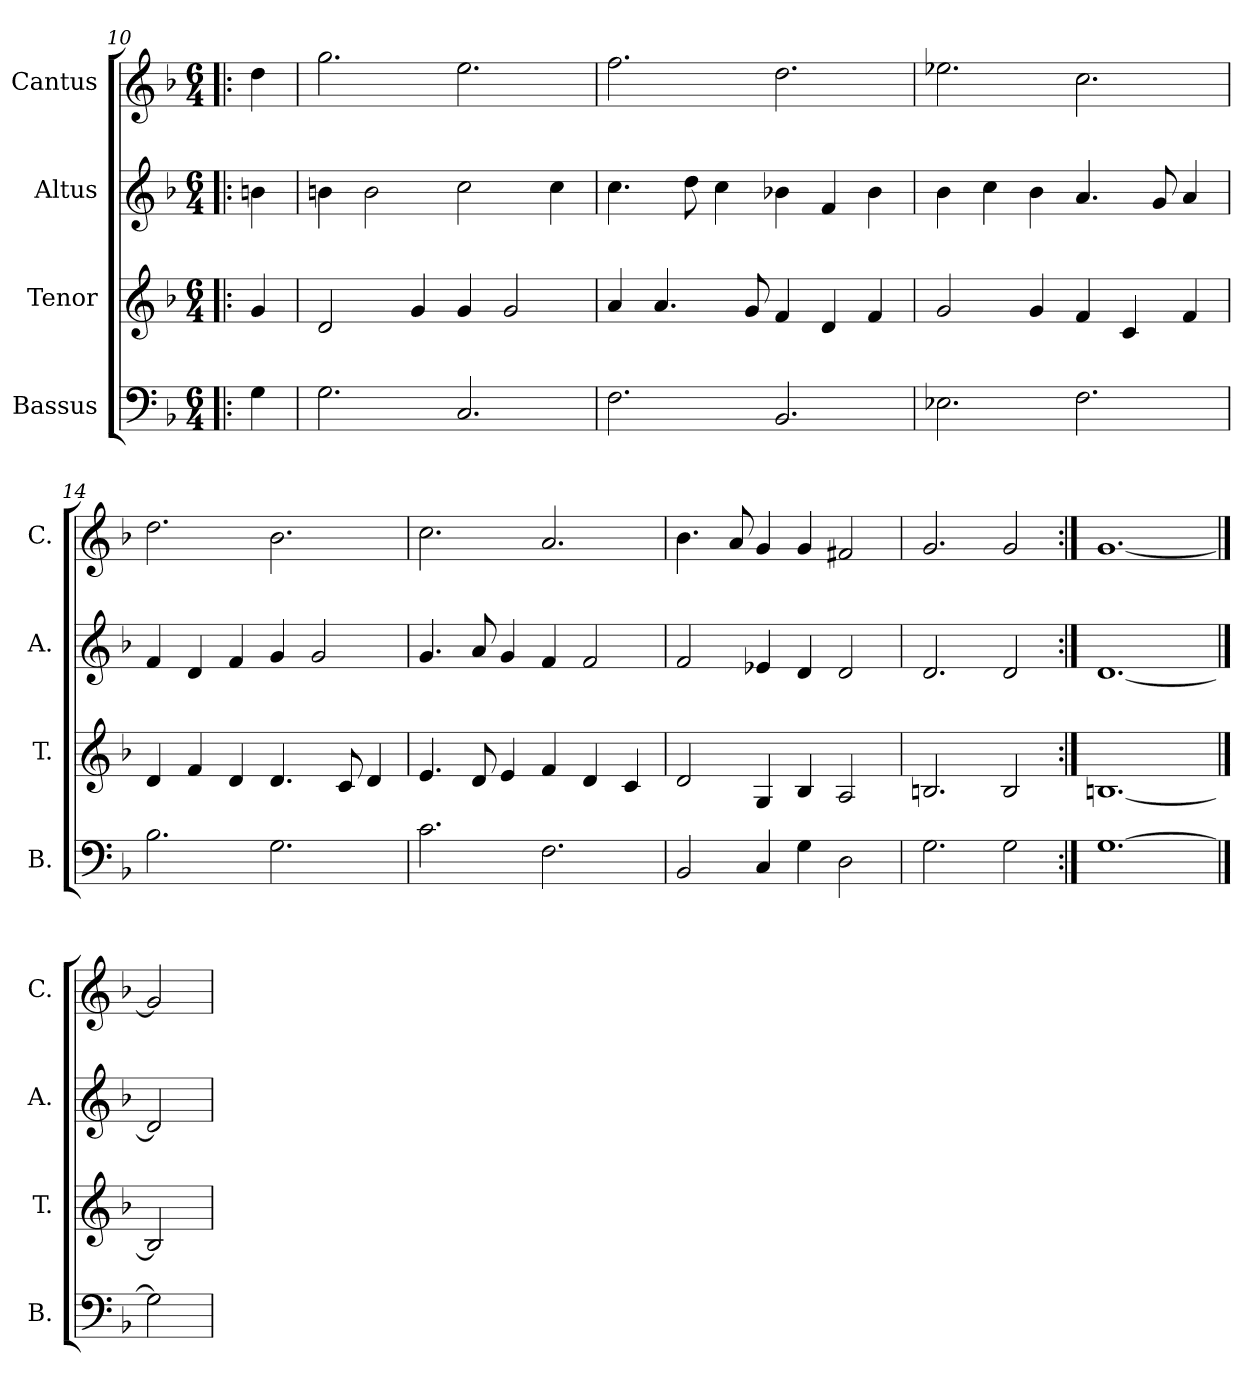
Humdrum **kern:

**kern	**kern	**kern	**kern
*part4	*part3	*part2	*part1
*staff4	*staff3	*staff2	*staff1
*I"Bassus	*I"Tenor	*I"Altus	*I"Cantus
*I'B.	*I'T.	*I'A.	*I'C.
*clefF4	*clefG2	*clefG2	*clefG2
*k[b-]	*k[b-]	*k[b-]	*k[b-]
*F:	*F:	*F:	*F:
*M6/4	*M6/4	*M6/4	*M6/4
=10!|:	=10!|:	=10!|:	=10!|:
4G\	4g/	4bn\	4dd\
=11	=11	=11	=11
2.G\	2d/	4bn\	2.gg\
.	.	2b\	.
.	4g/	.	.
2.C/	4g/	2cc\	2.ee\
.	2g/	.	.
.	.	4cc\	.
=12	=12	=12	=12
2.F\	4a/	4.cc\	2.ff\
.	4.a/	.	.
.	.	8dd\	.
.	.	4cc\	.
.	8g/	.	.
2.BB-/	4f/	4b-X\	2.dd\
.	4d/	4f/	.
.	4f/	4b-\	.
=13	=13	=13	=13
2.E-X\	2g/	4b-\	2.ee-X\
.	.	4cc\	.
.	4g/	4b-\	.
2.F\	4f/	4.a/	2.cc\
.	4c/	.	.
.	.	8g/	.
.	4f/	4a/	.
!!LO:LB:g=z
=14	=14	=14	=14
2.B-\	4d/	4f/	2.dd\
.	4f/	4d/	.
.	4d/	4f/	.
2.G\	4.d/	4g/	2.b-\
.	.	2g/	.
.	8c/	.	.
.	4d/	.	.
=15	=15	=15	=15
2.c\	4.e/	4.g/	2.cc\
.	8d/	8a/	.
.	4e/	4g/	.
2.F\	4f/	4f/	2.a/
.	4d/	2f/	.
.	4c/	.	.
=16	=16	=16	=16
2BB-/	2d/	2f/	4.b-\
.	.	.	8a/
4C/	4G/	4e-X/	4g/
4G\	4B-/	4d/	4g/
2D\	2A/	2d/	2f#X/
=17	=17	=17	=17
2.G\	2.Bn/	2.d/	2.g/
2G\	2B/	2d/	2g/
=18:|!	=18:|!	=18:|!	=18:|!
[1.G\	[1.Bn/	[1.d/	[1.g/
==19	==19	==19	==19
2G\]	2B/]	2d/]	2g/]
=	=	=	=
*-	*-	*-	*-
